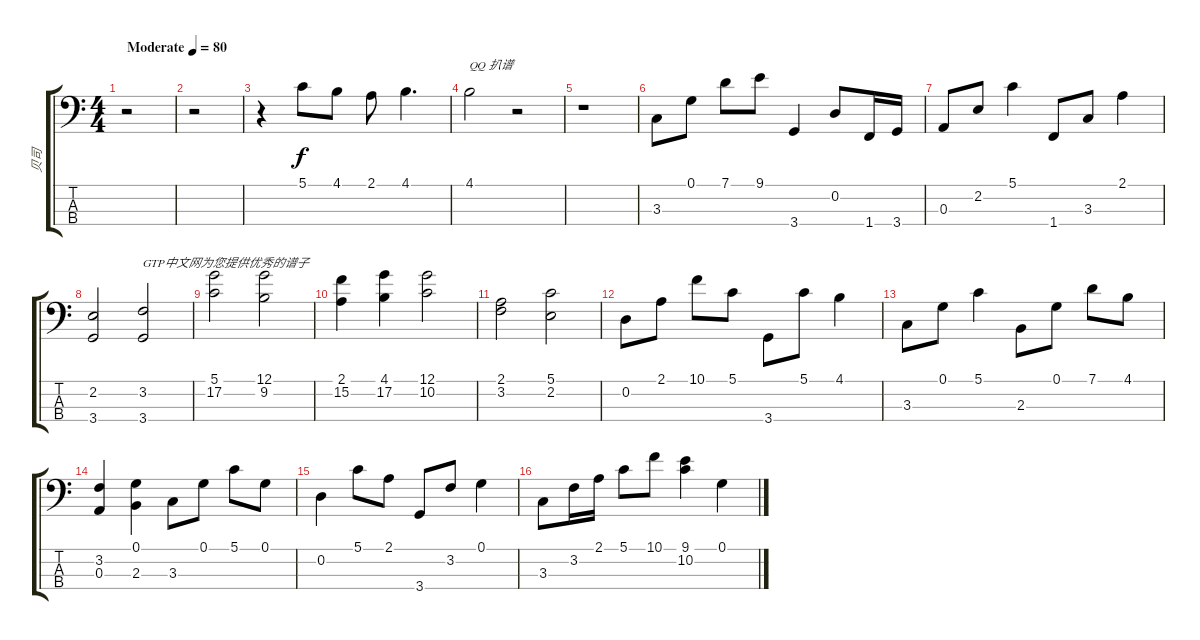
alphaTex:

\track ("贝司" "贝司") {instrument electricbassfinger}
\staff {score tabs}
\tuning (G2 D2 A1 E1) {hide}
\ts (4 4)
\tempo (80 "Moderate")
\clef f4
\ks c
r.2{dy f instrument electricbassfinger} |
r.2 |
r.4 5.1.8 4.1.8 2.1.8 4.1.4{d} |
4.1.2{txt "QQ 扒谱"} r.2 |
r.1 |
3.3.8 0.1.8 7.1.8 9.1.8 3.4.4 0.2.8 1.4.16 3.4.16 |
0.3.8 2.2.8 5.1.4 1.4.8 3.3.8 2.1.4 |
(2.2 3.4).2 (3.2 3.4).2{txt "GTP中文网为您提供优秀的谱子"} |
(5.1 17.2).2 (12.1 9.2).2 |
(2.1 15.2).4 (4.1 17.2).4 (12.1 10.2).2 |
(2.1 3.2).2 (5.1 2.2).2 |
0.2.8 2.1.8 10.1.8 5.1.8 3.4.8 5.1.8 4.1.4 |
3.3.8 0.1.8 5.1.4 2.3.8 0.1.8 7.1.8 4.1.8 |
(3.2 0.3).4 (0.1 2.3).4 3.3.8 0.1.8 5.1.8 0.1.8 |
0.2.4 5.1.8 2.1.8 3.4.8 3.2.8 0.1.4 |
3.3.8 3.2.16 2.1.16 5.1.8 10.1.8 (9.1 10.2).4 0.1.4
